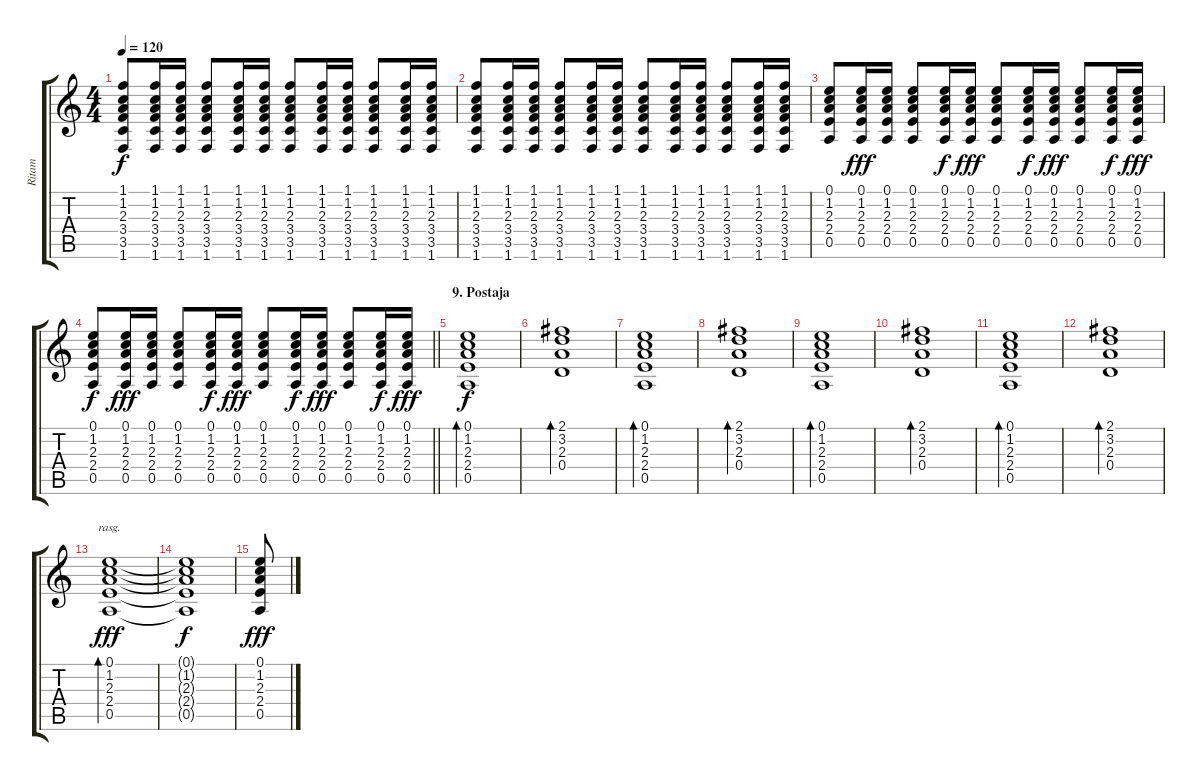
\track ("Ritam" "Ritam") {instrument acousticguitarsteel}
\staff {score tabs}
\tuning (E4 B3 G3 D3 A2 E2) {hide}
\ts (4 4)
\tempo 120
\clef g2
\ks c
(1.1 1.2 2.3 3.4 3.5 1.6).8{dy f} (1.1 1.2 2.3 3.4 3.5 1.6).16 (1.1 1.2 2.3 3.4 3.5 1.6).16 (1.1 1.2 2.3 3.4 3.5 1.6).8 (1.1 1.2 2.3 3.4 3.5 1.6).16 (1.1 1.2 2.3 3.4 3.5 1.6).16 (1.1 1.2 2.3 3.4 3.5 1.6).8 (1.1 1.2 2.3 3.4 3.5 1.6).16 (1.1 1.2 2.3 3.4 3.5 1.6).16 (1.1 1.2 2.3 3.4 3.5 1.6).8 (1.1 1.2 2.3 3.4 3.5 1.6).16 (1.1 1.2 2.3 3.4 3.5 1.6).16 |
(1.1 1.2 2.3 3.4 3.5 1.6).8 (1.1 1.2 2.3 3.4 3.5 1.6).16 (1.1 1.2 2.3 3.4 3.5 1.6).16 (1.1 1.2 2.3 3.4 3.5 1.6).8 (1.1 1.2 2.3 3.4 3.5 1.6).16 (1.1 1.2 2.3 3.4 3.5 1.6).16 (1.1 1.2 2.3 3.4 3.5 1.6).8 (1.1 1.2 2.3 3.4 3.5 1.6).16 (1.1 1.2 2.3 3.4 3.5 1.6).16 (1.1 1.2 2.3 3.4 3.5 1.6).8 (1.1 1.2 2.3 3.4 3.5 1.6).16 (1.1 1.2 2.3 3.4 3.5 1.6).16 |
(0.1 1.2 2.3 2.4 0.5).8 (0.1 1.2 2.3 2.4 0.5).16{dy fff} (0.1 1.2 2.3 2.4 0.5).16 (0.1 1.2 2.3 2.4 0.5).8 (0.1 1.2 2.3 2.4 0.5).16{dy f} (0.1 1.2 2.3 2.4 0.5).16{dy fff} (0.1 1.2 2.3 2.4 0.5).8 (0.1 1.2 2.3 2.4 0.5).16{dy f} (0.1 1.2 2.3 2.4 0.5).16{dy fff} (0.1 1.2 2.3 2.4 0.5).8 (0.1 1.2 2.3 2.4 0.5).16{dy f} (0.1 1.2 2.3 2.4 0.5).16{dy fff} |
\barLineRight lightlight
(0.1 1.2 2.3 2.4 0.5).8{dy f} (0.1 1.2 2.3 2.4 0.5).16{dy fff} (0.1 1.2 2.3 2.4 0.5).16 (0.1 1.2 2.3 2.4 0.5).8 (0.1 1.2 2.3 2.4 0.5).16{dy f} (0.1 1.2 2.3 2.4 0.5).16{dy fff} (0.1 1.2 2.3 2.4 0.5).8 (0.1 1.2 2.3 2.4 0.5).16{dy f} (0.1 1.2 2.3 2.4 0.5).16{dy fff} (0.1 1.2 2.3 2.4 0.5).8 (0.1 1.2 2.3 2.4 0.5).16{dy f} (0.1 1.2 2.3 2.4 0.5).16{dy fff} |
\section ("" "9. Postaja")
(0.1 1.2 2.3 2.4 0.5).1{bd 60 dy f} |
(2.1 3.2 2.3 0.4).1{bd 60} |
(0.1 1.2 2.3 2.4 0.5).1{bd 60} |
(2.1 3.2 2.3 0.4).1{bd 60} |
(0.1 1.2 2.3 2.4 0.5).1{bd 60} |
(2.1 3.2 2.3 0.4).1{bd 60} |
(0.1 1.2 2.3 2.4 0.5).1{bd 60} |
(2.1 3.2 2.3 0.4).1{bd 60} |
(0.1 1.2 2.3 2.4 0.5).1{bd 480 rasg ii dy fff} |
(0.1{t} 1.2{t} 2.3{t} 2.4{t} 0.5{t}).1{dy f} |
(0.1 1.2 2.3 2.4 0.5).8{dy fff}
